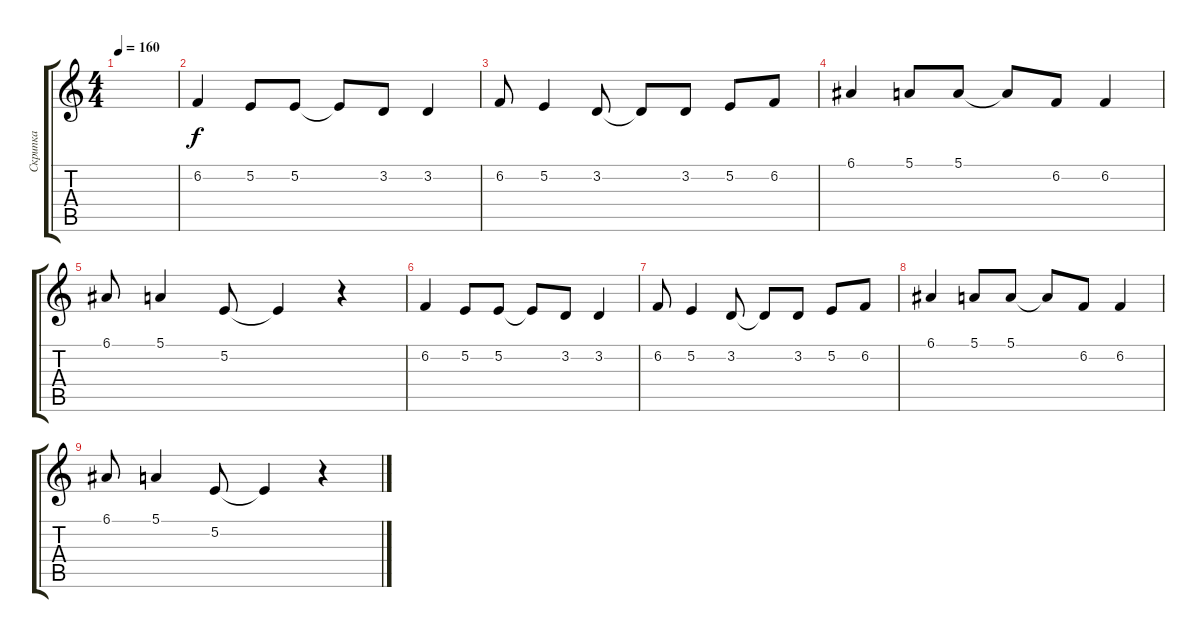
\track ("Скрипка" "Скрипка") {instrument tremolostrings}
\staff {score tabs}
\tuning (E4 B3 G3 D3 A2 E2) {hide}
\ts (4 4)
\tempo 160
\clef g2
\ks c
|
6.2.4 5.2.8 5.2.8 5.2{t}.8 3.2.8 3.2.4 |
6.2.8 5.2.4 3.2.8 3.2{t}.8 3.2.8 5.2.8 6.2.8 |
6.1.4 5.1.8 5.1.8 5.1{t}.8 6.2.8 6.2.4 |
6.1.8 5.1.4 5.2.8 5.2{t}.4 r.4 |
6.2.4 5.2.8 5.2.8 5.2{t}.8 3.2.8 3.2.4 |
6.2.8 5.2.4 3.2.8 3.2{t}.8 3.2.8 5.2.8 6.2.8 |
6.1.4 5.1.8 5.1.8 5.1{t}.8 6.2.8 6.2.4 |
6.1.8 5.1.4 5.2.8 5.2{t}.4 r.4
